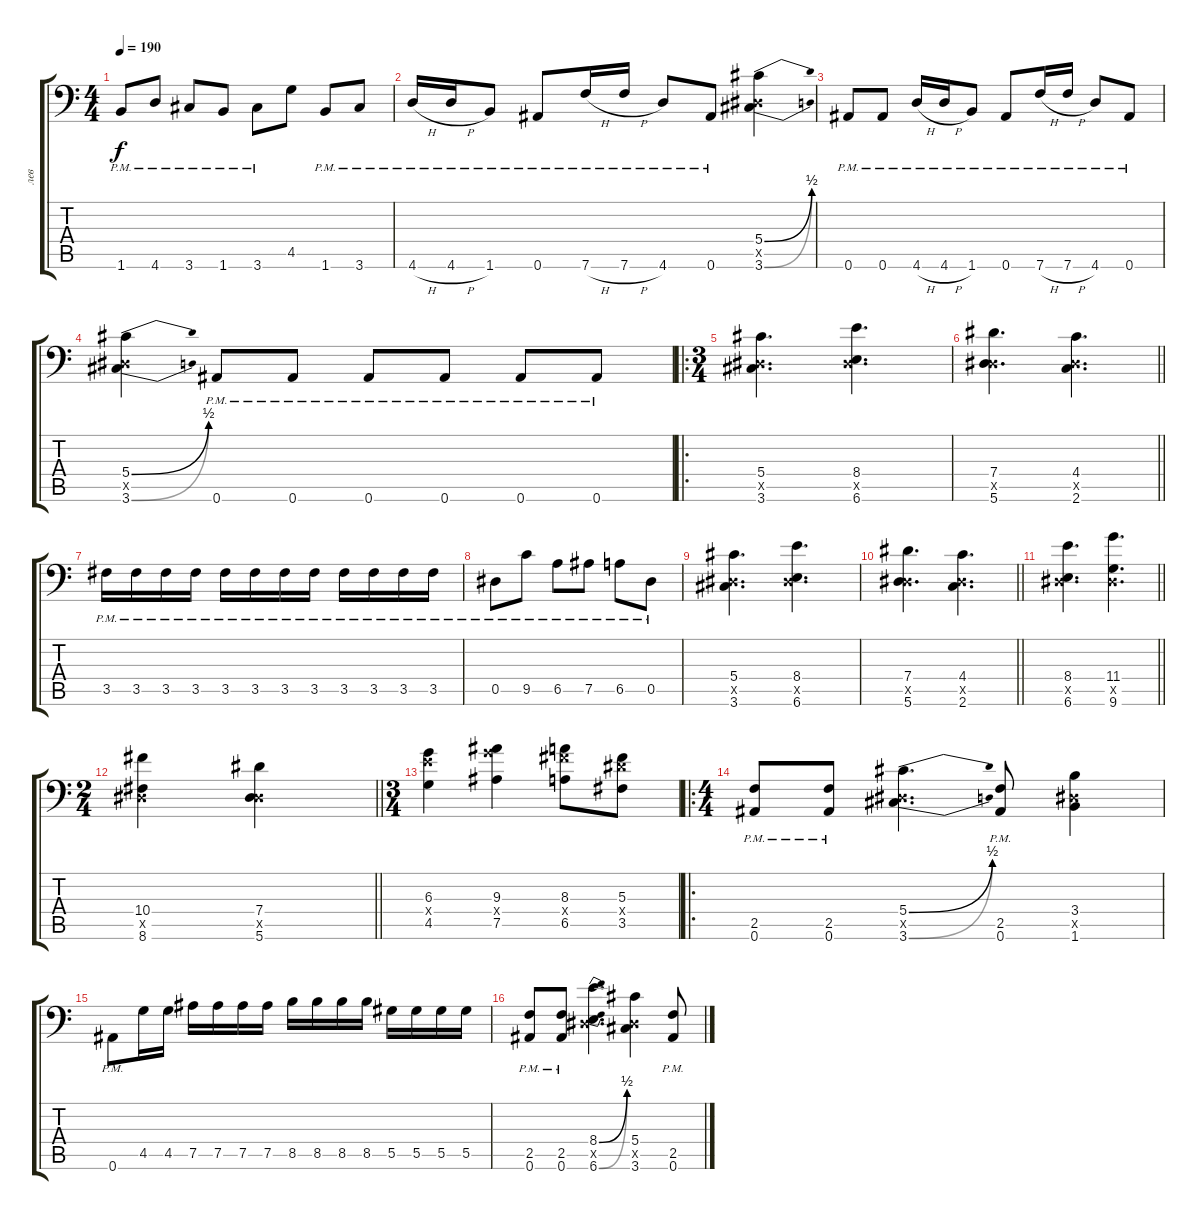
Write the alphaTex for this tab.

\track ("лев" "лев") {instrument distortionguitar}
\staff {score tabs}
\tuning (Bb3 F3 Db3 Ab2 Eb2 Bb1) {hide}
\ts (4 4)
\tempo 190
\clef f4
\ks c
1.6{pm}.8{dy f} 4.6{pm}.8 3.6{pm}.8 1.6{pm}.8 3.6{pm}.8 4.5.8 1.6{pm}.8 3.6{pm}.8 |
4.6{h pm}.16 4.6{h pm}.16 1.6{pm}.8 0.6{pm}.8 7.6{h pm}.16 7.6{h pm}.16 4.6{pm}.8 0.6{pm}.8 (5.4{be (bend 0 0 60 2)} 0.5{x} 3.6{be (bend 0 0 60 2)}).4 |
0.6{pm}.8 0.6{pm}.8 4.6{h pm}.16 4.6{h pm}.16 1.6{pm}.8 0.6{pm}.8 7.6{h pm}.16 7.6{h pm}.16 4.6{pm}.8 0.6{pm}.8 |
(5.4{be (bend 0 0 60 2)} 0.5{x} 3.6{be (bend 0 0 60 2)}).4 0.6{pm}.8 0.6{pm}.8 0.6{pm}.8 0.6{pm}.8 0.6{pm}.8 0.6{pm}.8 |
\ro
\ts (3 4)
(5.4 0.5{x} 3.6).4{d} (8.4 0.5{x} 6.6).4{d} |
\barLineRight lightlight
(7.4 0.5{x} 5.6).4{d} (4.4 0.5{x} 2.6).4{d} |
3.5{pm}.16 3.5{pm}.16 3.5{pm}.16 3.5{pm}.16 3.5{pm}.16 3.5{pm}.16 3.5{pm}.16 3.5{pm}.16 3.5{pm}.16 3.5{pm}.16 3.5{pm}.16 3.5{pm}.16 |
0.5{pm}.8 9.5{pm}.8 6.5{pm}.8 7.5{pm}.8 6.5{pm}.8 0.5{pm}.8 |
(5.4 0.5{x} 3.6).4{d} (8.4 0.5{x} 6.6).4{d} |
\barLineRight lightlight
(7.4 0.5{x} 5.6).4{d} (4.4 0.5{x} 2.6).4{d} |
\barLineRight lightlight
(8.4 0.5{x} 6.6).4{d} (11.4 0.5{x} 9.6).4{d} |
\ts (2 4)
\barLineRight lightlight
(10.4 0.5{x} 8.6).4 (7.4 0.5{x} 5.6).4 |
\ts (3 4)
(6.3 8.4{x} 4.5).4 (9.3 11.4{x} 7.5).4 (8.3 10.4{x} 6.5).8 (5.3 7.4{x} 3.5).8 |
\ro
\ts (4 4)
(2.5{pm} 0.6{pm}).8 (2.5{pm} 0.6{pm}).8 (5.4{be (bend 0 0 60 2)} 0.5{x} 3.6{be (bend 0 0 60 2)}).4{d} (2.5{pm} 0.6{pm}).8 (3.4 0.5{x} 1.6).4 |
0.6{pm}.8 4.5.16 4.5.16 7.5.16 7.5.16 7.5.16 7.5.16 8.5.16 8.5.16 8.5.16 8.5.16 5.5.16 5.5.16 5.5.16 5.5.16 |
(2.5{pm} 0.6{pm}).8 (2.5{pm} 0.6{pm}).8 (8.4{be (bend 0 0 60 2)} 0.5{x} 6.6{be (bend 0 0 60 2)}).4{d} (5.4 0.5{x} 3.6).4 (2.5{pm} 0.6{pm}).8
